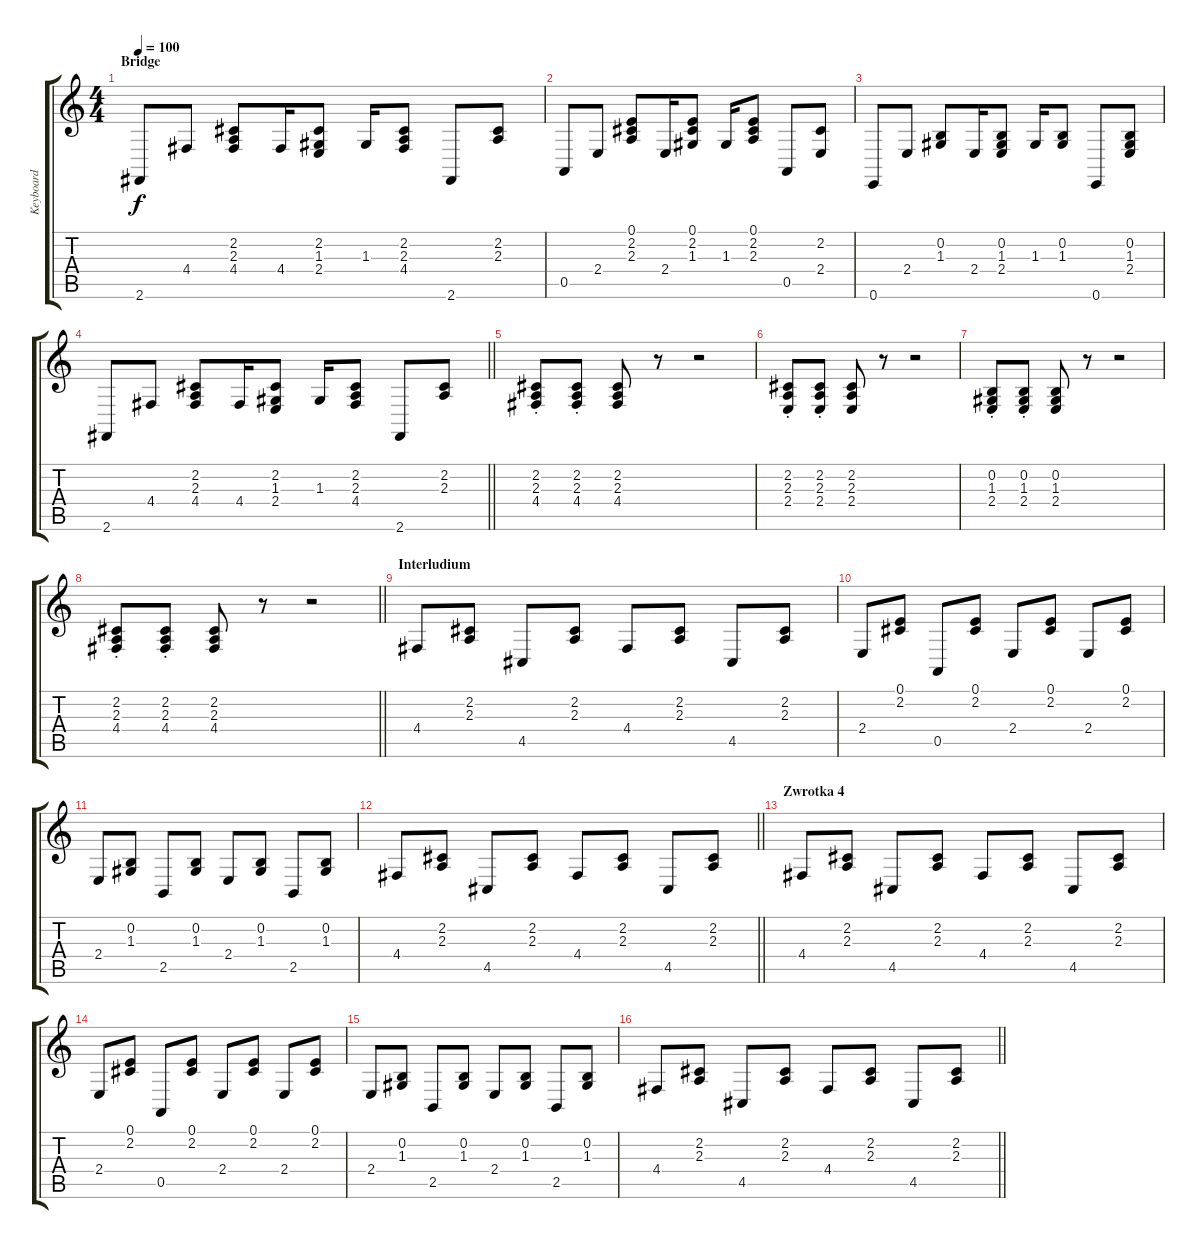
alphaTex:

\track ("Keyboard" "Keyboard") {instrument acousticgrandpiano}
\staff {score tabs}
\tuning (E4 B3 G3 D3 A2 E2) {hide}
\ts (4 4)
\section ("" "Bridge")
\tempo 100
\clef g2
\ks c
2.6.8{dy f} 4.4.8 (2.2 2.3 4.4).8 4.4.16 (2.2 1.3 2.4).8 1.3.16 (2.2 2.3 4.4).8 2.6.8 (2.2 2.3).8 |
0.5.8 2.4.8 (0.1 2.2 2.3).8 2.4.16 (0.1 2.2 1.3).8 1.3.16 (0.1 2.2 2.3).8 0.5.8 (2.2 2.4).8 |
0.6.8 2.4.8 (0.2 1.3).8 2.4.16 (0.2 1.3 2.4).8 1.3.16 (0.2 1.3).8 0.6.8 (0.2 1.3 2.4).8 |
\barLineRight lightlight
2.6.8 4.4.8 (2.2 2.3 4.4).8 4.4.16 (2.2 1.3 2.4).8 1.3.16 (2.2 2.3 4.4).8 2.6.8 (2.2 2.3).8 |
(2.2 2.3{st} 4.4{st}).8 (2.2{st} 2.3{st} 4.4{st}).8 (2.2 2.3 4.4).8 r.8 r.2 |
(2.2 2.3{st} 2.4{st}).8 (2.2{st} 2.3{st} 2.4{st}).8 (2.2 2.3 2.4).8 r.8 r.2 |
(0.2 1.3{st} 2.4).8 (0.2{st} 1.3{st} 2.4{st}).8 (0.2 1.3 2.4).8 r.8 r.2 |
\barLineRight lightlight
(2.2 2.3{st} 4.4{st}).8 (2.2{st} 2.3{st} 4.4{st}).8 (2.2 2.3 4.4).8 r.8 r.2 |
\section ("" "Interludium")
4.4.8 (2.2 2.3).8 4.5.8 (2.2 2.3).8 4.4.8 (2.2 2.3).8 4.5.8 (2.2 2.3).8 |
2.4.8 (0.1 2.2).8 0.5.8 (0.1 2.2).8 2.4.8 (0.1 2.2).8 2.4.8 (0.1 2.2).8 |
2.4.8 (0.2 1.3).8 2.5.8 (0.2 1.3).8 2.4.8 (0.2 1.3).8 2.5.8 (0.2 1.3).8 |
\barLineRight lightlight
4.4.8 (2.2 2.3).8 4.5.8 (2.2 2.3).8 4.4.8 (2.2 2.3).8 4.5.8 (2.2 2.3).8 |
\section ("" "Zwrotka 4")
4.4.8 (2.2 2.3).8 4.5.8 (2.2 2.3).8 4.4.8 (2.2 2.3).8 4.5.8 (2.2 2.3).8 |
2.4.8 (0.1 2.2).8 0.5.8 (0.1 2.2).8 2.4.8 (0.1 2.2).8 2.4.8 (0.1 2.2).8 |
2.4.8 (0.2 1.3).8 2.5.8 (0.2 1.3).8 2.4.8 (0.2 1.3).8 2.5.8 (0.2 1.3).8 |
\barLineRight lightlight
4.4.8 (2.2 2.3).8 4.5.8 (2.2 2.3).8 4.4.8 (2.2 2.3).8 4.5.8 (2.2 2.3).8
